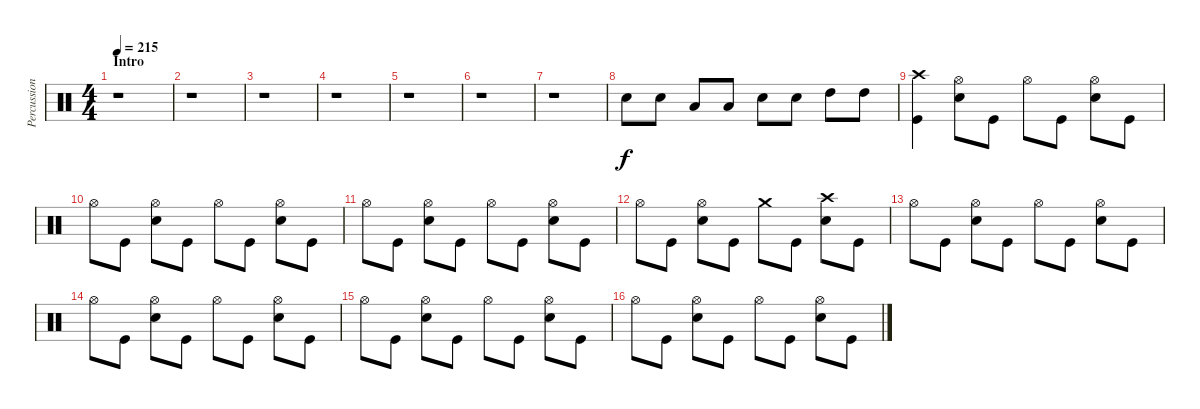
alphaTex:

\track ("Percussions" "Percussion") {instrument percussion}
\staff {score}
\articulation defaults
\ts (4 4)
\section ("" "Intro")
\tempo 215
\clef neutral
\ks c
r.1{dy f} |
r.1 |
r.1 |
r.1 |
r.1 |
r.1 |
r.1 |
"Electric Snare (hit)".8 "Electric Snare (hit)".8 "Low Tom (hit)".8 "Low Tom (hit)".8 "Electric Snare (hit)".8 "Electric Snare (hit)".8 "High Tom (hit)".8 "High Tom (hit)".8 |
("Crash high (hit)" "Kick (hit)").4 ("Hi-Hat (open)" "Electric Snare (hit)").8 "Kick (hit)".8 "Hi-Hat (open)".8 "Kick (hit)".8 ("Hi-Hat (open)" "Electric Snare (hit)").8 "Kick (hit)".8 |
"Hi-Hat (open)".8 "Kick (hit)".8 ("Hi-Hat (open)" "Electric Snare (hit)").8 "Kick (hit)".8 "Hi-Hat (open)".8 "Kick (hit)".8 ("Hi-Hat (open)" "Electric Snare (hit)").8 "Kick (hit)".8 |
"Hi-Hat (open)".8 "Kick (hit)".8 ("Hi-Hat (open)" "Electric Snare (hit)").8 "Kick (hit)".8 "Hi-Hat (open)".8 "Kick (hit)".8 ("Hi-Hat (open)" "Electric Snare (hit)").8 "Kick (hit)".8 |
"Hi-Hat (open)".8 "Kick (hit)".8 ("Hi-Hat (open)" "Electric Snare (hit)").8 "Kick (hit)".8 "Crash medium (hit)".8 "Kick (hit)".8 ("Crash high (hit)" "Electric Snare (hit)").8 "Kick (hit)".8 |
"Hi-Hat (open)".8 "Kick (hit)".8 ("Hi-Hat (open)" "Electric Snare (hit)").8 "Kick (hit)".8 "Hi-Hat (open)".8 "Kick (hit)".8 ("Hi-Hat (open)" "Electric Snare (hit)").8 "Kick (hit)".8 |
"Hi-Hat (open)".8 "Kick (hit)".8 ("Hi-Hat (open)" "Electric Snare (hit)").8 "Kick (hit)".8 "Hi-Hat (open)".8 "Kick (hit)".8 ("Hi-Hat (open)" "Electric Snare (hit)").8 "Kick (hit)".8 |
"Hi-Hat (open)".8 "Kick (hit)".8 ("Hi-Hat (open)" "Electric Snare (hit)").8 "Kick (hit)".8 "Hi-Hat (open)".8 "Kick (hit)".8 ("Hi-Hat (open)" "Electric Snare (hit)").8 "Kick (hit)".8 |
"Hi-Hat (open)".8 "Kick (hit)".8 ("Hi-Hat (open)" "Electric Snare (hit)").8 "Kick (hit)".8 "Hi-Hat (open)".8 "Kick (hit)".8 ("Hi-Hat (open)" "Electric Snare (hit)").8 "Kick (hit)".8
